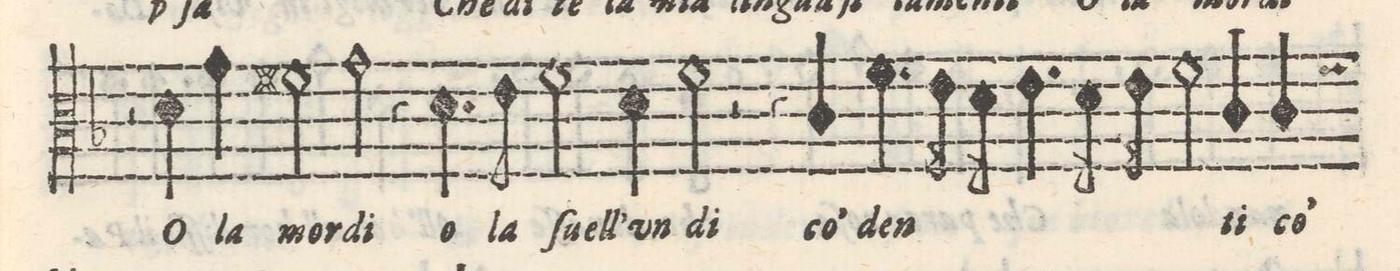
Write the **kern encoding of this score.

**kern	**text
*I"ALTO	*
*clefC3	*
*k[b-]	*
*met(C)	*
*M4/4	*
2r	.
=21-	=21-
2r	.
4d\	O
4g\	la
=22-	=22-
2f#X\	mor-
2g\	-di
=23-	=23-
4r	.
4.d\	o
8e\	la
2fny\	ſuell'
=24-	=24-
4d\	un-
2f\	-di
=25-	=25-
2r	.
4r	.
4c/	co'
=26-	=26-
4.f\	den-
16e\	.
16d\	.
4.e\	.
16d\	.
16e\	.
=27-	=27-
2f\	.
4c/	-ti
4c/	co'
*-	*-
